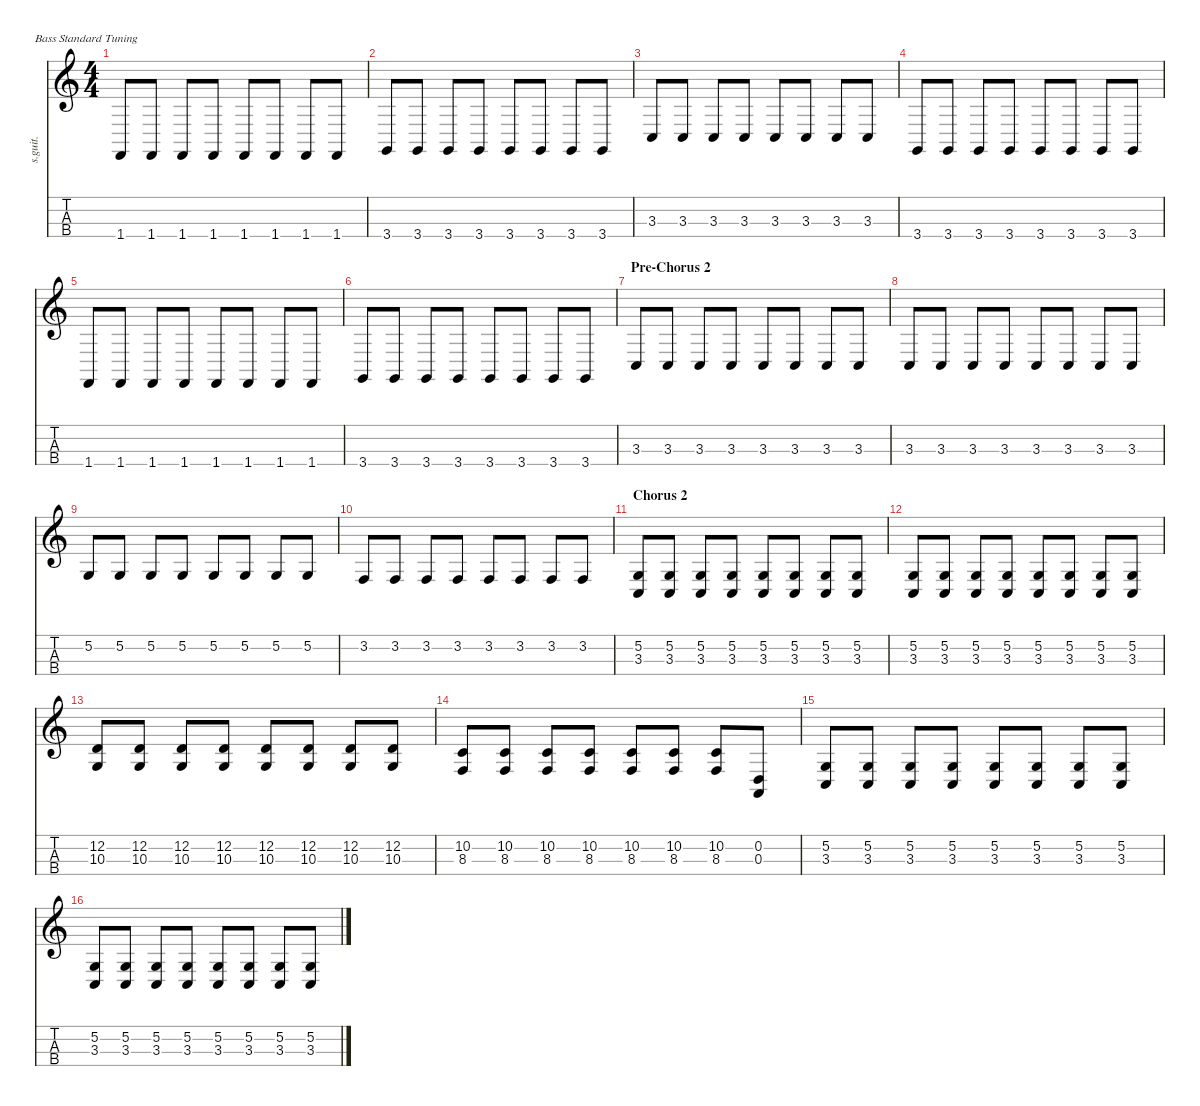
\defaultSystemsLayout 4
\hideDynamics
\bracketExtendMode nobrackets
\track ("Mark" "s.guit.") {instrument electricbasspick}
\staff {score tabs}
\tuning (G2 D2 A1 E1)
\ts (4 4)
\tempo (149 hide)
\clef g2
\ks c
1.4.8{lyrics (0 "") lyrics (1 "") lyrics (2 "") lyrics (3 "") lyrics (4 "") dy f} 1.4.8{lyrics (0 "") lyrics (1 "") lyrics (2 "") lyrics (3 "") lyrics (4 "")} 1.4.8{lyrics (0 "") lyrics (1 "") lyrics (2 "") lyrics (3 "") lyrics (4 "")} 1.4.8{lyrics (0 "") lyrics (1 "") lyrics (2 "") lyrics (3 "") lyrics (4 "")} 1.4.8{lyrics (0 "") lyrics (1 "") lyrics (2 "") lyrics (3 "") lyrics (4 "")} 1.4.8{lyrics (0 "") lyrics (1 "") lyrics (2 "") lyrics (3 "") lyrics (4 "")} 1.4.8{lyrics (0 "") lyrics (1 "") lyrics (2 "") lyrics (3 "") lyrics (4 "")} 1.4.8{lyrics (0 "") lyrics (1 "") lyrics (2 "") lyrics (3 "") lyrics (4 "")} |
3.4.8{lyrics (0 "") lyrics (1 "") lyrics (2 "") lyrics (3 "") lyrics (4 "")} 3.4.8{lyrics (0 "") lyrics (1 "") lyrics (2 "") lyrics (3 "") lyrics (4 "")} 3.4.8{lyrics (0 "") lyrics (1 "") lyrics (2 "") lyrics (3 "") lyrics (4 "")} 3.4.8{lyrics (0 "") lyrics (1 "") lyrics (2 "") lyrics (3 "") lyrics (4 "")} 3.4.8{lyrics (0 "") lyrics (1 "") lyrics (2 "") lyrics (3 "") lyrics (4 "")} 3.4.8{lyrics (0 "") lyrics (1 "") lyrics (2 "") lyrics (3 "") lyrics (4 "")} 3.4.8{lyrics (0 "") lyrics (1 "") lyrics (2 "") lyrics (3 "") lyrics (4 "")} 3.4.8{lyrics (0 "") lyrics (1 "") lyrics (2 "") lyrics (3 "") lyrics (4 "")} |
3.3.8{lyrics (0 "") lyrics (1 "") lyrics (2 "") lyrics (3 "") lyrics (4 "")} 3.3.8{lyrics (0 "") lyrics (1 "") lyrics (2 "") lyrics (3 "") lyrics (4 "")} 3.3.8{lyrics (0 "") lyrics (1 "") lyrics (2 "") lyrics (3 "") lyrics (4 "")} 3.3.8{lyrics (0 "") lyrics (1 "") lyrics (2 "") lyrics (3 "") lyrics (4 "")} 3.3.8{lyrics (0 "") lyrics (1 "") lyrics (2 "") lyrics (3 "") lyrics (4 "")} 3.3.8{lyrics (0 "") lyrics (1 "") lyrics (2 "") lyrics (3 "") lyrics (4 "")} 3.3.8{lyrics (0 "") lyrics (1 "") lyrics (2 "") lyrics (3 "") lyrics (4 "")} 3.3.8{lyrics (0 "") lyrics (1 "") lyrics (2 "") lyrics (3 "") lyrics (4 "")} |
3.4.8{lyrics (0 "") lyrics (1 "") lyrics (2 "") lyrics (3 "") lyrics (4 "")} 3.4.8{lyrics (0 "") lyrics (1 "") lyrics (2 "") lyrics (3 "") lyrics (4 "")} 3.4.8{lyrics (0 "") lyrics (1 "") lyrics (2 "") lyrics (3 "") lyrics (4 "")} 3.4.8{lyrics (0 "") lyrics (1 "") lyrics (2 "") lyrics (3 "") lyrics (4 "")} 3.4.8{lyrics (0 "") lyrics (1 "") lyrics (2 "") lyrics (3 "") lyrics (4 "")} 3.4.8{lyrics (0 "") lyrics (1 "") lyrics (2 "") lyrics (3 "") lyrics (4 "")} 3.4.8{lyrics (0 "") lyrics (1 "") lyrics (2 "") lyrics (3 "") lyrics (4 "")} 3.4.8{lyrics (0 "") lyrics (1 "") lyrics (2 "") lyrics (3 "") lyrics (4 "")} |
1.4.8{lyrics (0 "") lyrics (1 "") lyrics (2 "") lyrics (3 "") lyrics (4 "")} 1.4.8{lyrics (0 "") lyrics (1 "") lyrics (2 "") lyrics (3 "") lyrics (4 "")} 1.4.8{lyrics (0 "") lyrics (1 "") lyrics (2 "") lyrics (3 "") lyrics (4 "")} 1.4.8{lyrics (0 "") lyrics (1 "") lyrics (2 "") lyrics (3 "") lyrics (4 "")} 1.4.8{lyrics (0 "") lyrics (1 "") lyrics (2 "") lyrics (3 "") lyrics (4 "")} 1.4.8{lyrics (0 "") lyrics (1 "") lyrics (2 "") lyrics (3 "") lyrics (4 "")} 1.4.8{lyrics (0 "") lyrics (1 "") lyrics (2 "") lyrics (3 "") lyrics (4 "")} 1.4.8{lyrics (0 "") lyrics (1 "") lyrics (2 "") lyrics (3 "") lyrics (4 "")} |
3.4.8{lyrics (0 "") lyrics (1 "") lyrics (2 "") lyrics (3 "") lyrics (4 "")} 3.4.8{lyrics (0 "") lyrics (1 "") lyrics (2 "") lyrics (3 "") lyrics (4 "")} 3.4.8{lyrics (0 "") lyrics (1 "") lyrics (2 "") lyrics (3 "") lyrics (4 "")} 3.4.8{lyrics (0 "") lyrics (1 "") lyrics (2 "") lyrics (3 "") lyrics (4 "")} 3.4.8{lyrics (0 "") lyrics (1 "") lyrics (2 "") lyrics (3 "") lyrics (4 "")} 3.4.8{lyrics (0 "") lyrics (1 "") lyrics (2 "") lyrics (3 "") lyrics (4 "")} 3.4.8{lyrics (0 "") lyrics (1 "") lyrics (2 "") lyrics (3 "") lyrics (4 "")} 3.4.8{lyrics (0 "") lyrics (1 "") lyrics (2 "") lyrics (3 "") lyrics (4 "")} |
\section ("" "Pre-Chorus 2")
3.3.8{lyrics (0 "") lyrics (1 "") lyrics (2 "") lyrics (3 "") lyrics (4 "")} 3.3.8{lyrics (0 "") lyrics (1 "") lyrics (2 "") lyrics (3 "") lyrics (4 "")} 3.3.8{lyrics (0 "") lyrics (1 "") lyrics (2 "") lyrics (3 "") lyrics (4 "")} 3.3.8{lyrics (0 "") lyrics (1 "") lyrics (2 "") lyrics (3 "") lyrics (4 "")} 3.3.8{lyrics (0 "") lyrics (1 "") lyrics (2 "") lyrics (3 "") lyrics (4 "")} 3.3.8{lyrics (0 "") lyrics (1 "") lyrics (2 "") lyrics (3 "") lyrics (4 "")} 3.3.8{lyrics (0 "") lyrics (1 "") lyrics (2 "") lyrics (3 "") lyrics (4 "")} 3.3.8{lyrics (0 "") lyrics (1 "") lyrics (2 "") lyrics (3 "") lyrics (4 "")} |
3.3.8{lyrics (0 "") lyrics (1 "") lyrics (2 "") lyrics (3 "") lyrics (4 "")} 3.3.8{lyrics (0 "") lyrics (1 "") lyrics (2 "") lyrics (3 "") lyrics (4 "")} 3.3.8{lyrics (0 "") lyrics (1 "") lyrics (2 "") lyrics (3 "") lyrics (4 "")} 3.3.8{lyrics (0 "") lyrics (1 "") lyrics (2 "") lyrics (3 "") lyrics (4 "")} 3.3.8{lyrics (0 "") lyrics (1 "") lyrics (2 "") lyrics (3 "") lyrics (4 "")} 3.3.8{lyrics (0 "") lyrics (1 "") lyrics (2 "") lyrics (3 "") lyrics (4 "")} 3.3.8{lyrics (0 "") lyrics (1 "") lyrics (2 "") lyrics (3 "") lyrics (4 "")} 3.3.8{lyrics (0 "") lyrics (1 "") lyrics (2 "") lyrics (3 "") lyrics (4 "")} |
5.2.8{lyrics (0 "") lyrics (1 "") lyrics (2 "") lyrics (3 "") lyrics (4 "")} 5.2.8{lyrics (0 "") lyrics (1 "") lyrics (2 "") lyrics (3 "") lyrics (4 "")} 5.2.8{lyrics (0 "") lyrics (1 "") lyrics (2 "") lyrics (3 "") lyrics (4 "")} 5.2.8{lyrics (0 "") lyrics (1 "") lyrics (2 "") lyrics (3 "") lyrics (4 "")} 5.2.8{lyrics (0 "") lyrics (1 "") lyrics (2 "") lyrics (3 "") lyrics (4 "")} 5.2.8{lyrics (0 "") lyrics (1 "") lyrics (2 "") lyrics (3 "") lyrics (4 "")} 5.2.8{lyrics (0 "") lyrics (1 "") lyrics (2 "") lyrics (3 "") lyrics (4 "")} 5.2.8{lyrics (0 "") lyrics (1 "") lyrics (2 "") lyrics (3 "") lyrics (4 "")} |
3.2.8{lyrics (0 "") lyrics (1 "") lyrics (2 "") lyrics (3 "") lyrics (4 "")} 3.2.8{lyrics (0 "") lyrics (1 "") lyrics (2 "") lyrics (3 "") lyrics (4 "")} 3.2.8{lyrics (0 "") lyrics (1 "") lyrics (2 "") lyrics (3 "") lyrics (4 "")} 3.2.8{lyrics (0 "") lyrics (1 "") lyrics (2 "") lyrics (3 "") lyrics (4 "")} 3.2.8{lyrics (0 "") lyrics (1 "") lyrics (2 "") lyrics (3 "") lyrics (4 "")} 3.2.8{lyrics (0 "") lyrics (1 "") lyrics (2 "") lyrics (3 "") lyrics (4 "")} 3.2.8{lyrics (0 "") lyrics (1 "") lyrics (2 "") lyrics (3 "") lyrics (4 "")} 3.2.8{lyrics (0 "") lyrics (1 "") lyrics (2 "") lyrics (3 "") lyrics (4 "")} |
\section ("" "Chorus 2")
(5.2 3.3).8{lyrics (0 "") lyrics (1 "") lyrics (2 "") lyrics (3 "") lyrics (4 "")} (5.2 3.3).8{lyrics (0 "") lyrics (1 "") lyrics (2 "") lyrics (3 "") lyrics (4 "")} (5.2 3.3).8{lyrics (0 "") lyrics (1 "") lyrics (2 "") lyrics (3 "") lyrics (4 "")} (5.2 3.3).8{lyrics (0 "") lyrics (1 "") lyrics (2 "") lyrics (3 "") lyrics (4 "")} (5.2 3.3).8{lyrics (0 "") lyrics (1 "") lyrics (2 "") lyrics (3 "") lyrics (4 "")} (5.2 3.3).8{lyrics (0 "") lyrics (1 "") lyrics (2 "") lyrics (3 "") lyrics (4 "")} (5.2 3.3).8{lyrics (0 "") lyrics (1 "") lyrics (2 "") lyrics (3 "") lyrics (4 "")} (5.2 3.3).8{lyrics (0 "") lyrics (1 "") lyrics (2 "") lyrics (3 "") lyrics (4 "")} |
(5.2 3.3).8{lyrics (0 "") lyrics (1 "") lyrics (2 "") lyrics (3 "") lyrics (4 "")} (5.2 3.3).8{lyrics (0 "") lyrics (1 "") lyrics (2 "") lyrics (3 "") lyrics (4 "")} (5.2 3.3).8{lyrics (0 "") lyrics (1 "") lyrics (2 "") lyrics (3 "") lyrics (4 "")} (5.2 3.3).8{lyrics (0 "") lyrics (1 "") lyrics (2 "") lyrics (3 "") lyrics (4 "")} (5.2 3.3).8{lyrics (0 "") lyrics (1 "") lyrics (2 "") lyrics (3 "") lyrics (4 "")} (5.2 3.3).8{lyrics (0 "") lyrics (1 "") lyrics (2 "") lyrics (3 "") lyrics (4 "")} (5.2 3.3).8{lyrics (0 "") lyrics (1 "") lyrics (2 "") lyrics (3 "") lyrics (4 "")} (5.2 3.3).8{lyrics (0 "") lyrics (1 "") lyrics (2 "") lyrics (3 "") lyrics (4 "")} |
(12.2 10.3).8{lyrics (0 "") lyrics (1 "") lyrics (2 "") lyrics (3 "") lyrics (4 "")} (12.2 10.3).8{lyrics (0 "") lyrics (1 "") lyrics (2 "") lyrics (3 "") lyrics (4 "")} (12.2 10.3).8{lyrics (0 "") lyrics (1 "") lyrics (2 "") lyrics (3 "") lyrics (4 "")} (12.2 10.3).8{lyrics (0 "") lyrics (1 "") lyrics (2 "") lyrics (3 "") lyrics (4 "")} (12.2 10.3).8{lyrics (0 "") lyrics (1 "") lyrics (2 "") lyrics (3 "") lyrics (4 "")} (12.2 10.3).8{lyrics (0 "") lyrics (1 "") lyrics (2 "") lyrics (3 "") lyrics (4 "")} (12.2 10.3).8{lyrics (0 "") lyrics (1 "") lyrics (2 "") lyrics (3 "") lyrics (4 "")} (12.2 10.3).8{lyrics (0 "") lyrics (1 "") lyrics (2 "") lyrics (3 "") lyrics (4 "")} |
(10.2 8.3).8{lyrics (0 "") lyrics (1 "") lyrics (2 "") lyrics (3 "") lyrics (4 "")} (10.2 8.3).8{lyrics (0 "") lyrics (1 "") lyrics (2 "") lyrics (3 "") lyrics (4 "")} (10.2 8.3).8{lyrics (0 "") lyrics (1 "") lyrics (2 "") lyrics (3 "") lyrics (4 "")} (10.2 8.3).8{lyrics (0 "") lyrics (1 "") lyrics (2 "") lyrics (3 "") lyrics (4 "")} (10.2 8.3).8{lyrics (0 "") lyrics (1 "") lyrics (2 "") lyrics (3 "") lyrics (4 "")} (10.2 8.3).8{lyrics (0 "") lyrics (1 "") lyrics (2 "") lyrics (3 "") lyrics (4 "")} (10.2 8.3).8{lyrics (0 "") lyrics (1 "") lyrics (2 "") lyrics (3 "") lyrics (4 "")} (0.2 0.3).8{lyrics (0 "") lyrics (1 "") lyrics (2 "") lyrics (3 "") lyrics (4 "")} |
(5.2 3.3).8{lyrics (0 "") lyrics (1 "") lyrics (2 "") lyrics (3 "") lyrics (4 "")} (5.2 3.3).8{lyrics (0 "") lyrics (1 "") lyrics (2 "") lyrics (3 "") lyrics (4 "")} (5.2 3.3).8{lyrics (0 "") lyrics (1 "") lyrics (2 "") lyrics (3 "") lyrics (4 "")} (5.2 3.3).8{lyrics (0 "") lyrics (1 "") lyrics (2 "") lyrics (3 "") lyrics (4 "")} (5.2 3.3).8{lyrics (0 "") lyrics (1 "") lyrics (2 "") lyrics (3 "") lyrics (4 "")} (5.2 3.3).8{lyrics (0 "") lyrics (1 "") lyrics (2 "") lyrics (3 "") lyrics (4 "")} (5.2 3.3).8{lyrics (0 "") lyrics (1 "") lyrics (2 "") lyrics (3 "") lyrics (4 "")} (5.2 3.3).8{lyrics (0 "") lyrics (1 "") lyrics (2 "") lyrics (3 "") lyrics (4 "")} |
(5.2 3.3).8{lyrics (0 "") lyrics (1 "") lyrics (2 "") lyrics (3 "") lyrics (4 "")} (5.2 3.3).8{lyrics (0 "") lyrics (1 "") lyrics (2 "") lyrics (3 "") lyrics (4 "")} (5.2 3.3).8{lyrics (0 "") lyrics (1 "") lyrics (2 "") lyrics (3 "") lyrics (4 "")} (5.2 3.3).8{lyrics (0 "") lyrics (1 "") lyrics (2 "") lyrics (3 "") lyrics (4 "")} (5.2 3.3).8{lyrics (0 "") lyrics (1 "") lyrics (2 "") lyrics (3 "") lyrics (4 "")} (5.2 3.3).8{lyrics (0 "") lyrics (1 "") lyrics (2 "") lyrics (3 "") lyrics (4 "")} (5.2 3.3).8{lyrics (0 "") lyrics (1 "") lyrics (2 "") lyrics (3 "") lyrics (4 "")} (5.2 3.3).8{lyrics (0 "") lyrics (1 "") lyrics (2 "") lyrics (3 "") lyrics (4 "")}
